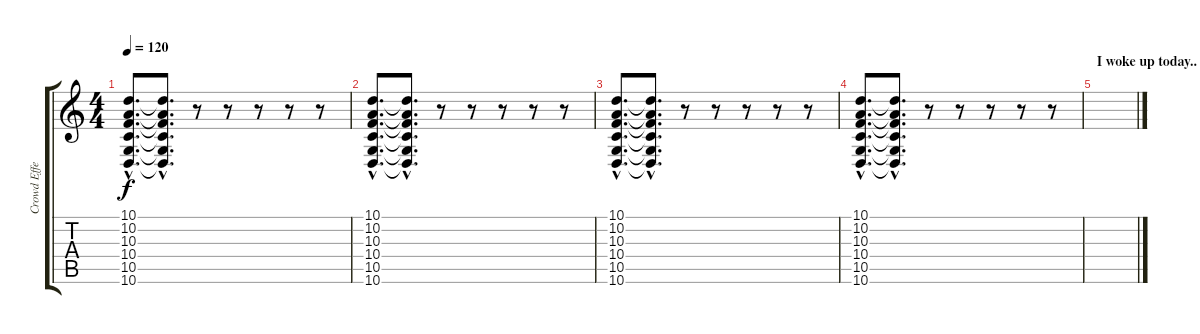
\track ("Crowd Effect" "Crowd Effe") {instrument applause}
\staff {score tabs}
\tuning (E4 B3 G3 D3 A2 E2) {hide}
\ts (4 4)
\tempo 120
\clef g2
\ks c
(10.1{hac} 10.2{hac} 10.3{hac} 10.4{hac} 10.5{hac} 10.6{hac}).8{d dy f} (10.1{hac t} 10.2{hac t} 10.3{hac t} 10.4{hac t} 10.5{hac t} 10.6{hac t}).8{d} r.8 r.8 r.8 r.8 r.8 |
(10.1{hac} 10.2{hac} 10.3{hac} 10.4{hac} 10.5{hac} 10.6{hac}).8{d} (10.1{hac t} 10.2{hac t} 10.3{hac t} 10.4{hac t} 10.5{hac t} 10.6{hac t}).8{d} r.8 r.8 r.8 r.8 r.8 |
(10.1{hac} 10.2{hac} 10.3{hac} 10.4{hac} 10.5{hac} 10.6{hac}).8{d} (10.1{hac t} 10.2{hac t} 10.3{hac t} 10.4{hac t} 10.5{hac t} 10.6{hac t}).8{d} r.8 r.8 r.8 r.8 r.8 |
(10.1{hac} 10.2{hac} 10.3{hac} 10.4{hac} 10.5{hac} 10.6{hac}).8{d} (10.1{hac t} 10.2{hac t} 10.3{hac t} 10.4{hac t} 10.5{hac t} 10.6{hac t}).8{d} r.8 r.8 r.8 r.8 r.8 |
\section ("" "I woke up today..")
